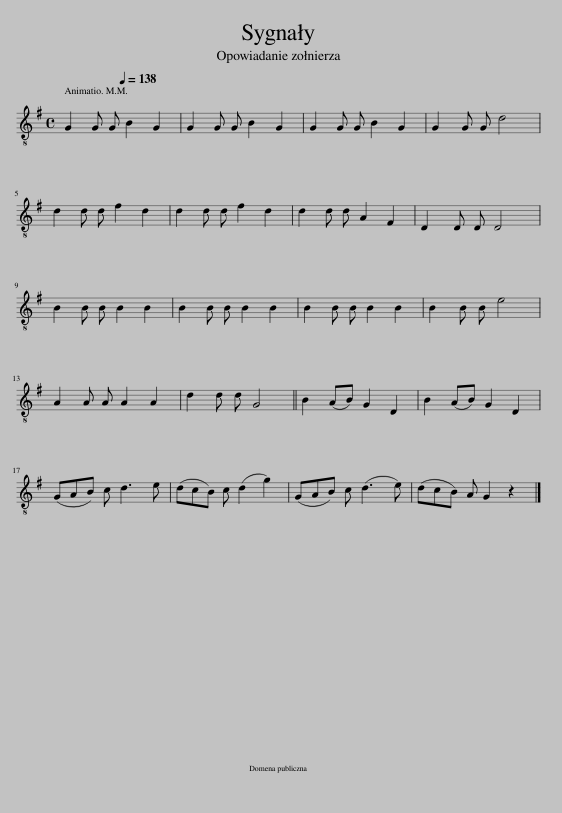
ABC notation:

X:1
L:1/8
Q:1/4=138
M:4/4
I:linebreak $
K:G
V:1 treble-8
V:1
 G2 G G B2 G2 | G2 G G B2 G2 | G2 G G B2 G2 | G2 G G d4 |$ d2 d d f2 d2 | %5
 d2 d d f2 d2 | d2 d d A2 F2 | D2 D D D4 |$ B2 B B B2 B2 | B2 B B B2 B2 | %10
 B2 B B B2 B2 | B2 B B e4 |$ A2 A A A2 A2 | d2 d d G4 || B2 (AB) G2 D2 | %15
 B2 (AB) G2 D2 |$ (GAB) c d3 e | (dcB) c (d2 g2) | (GAB) c (d3 e) | (dcB) A G2 z2 |] %20
